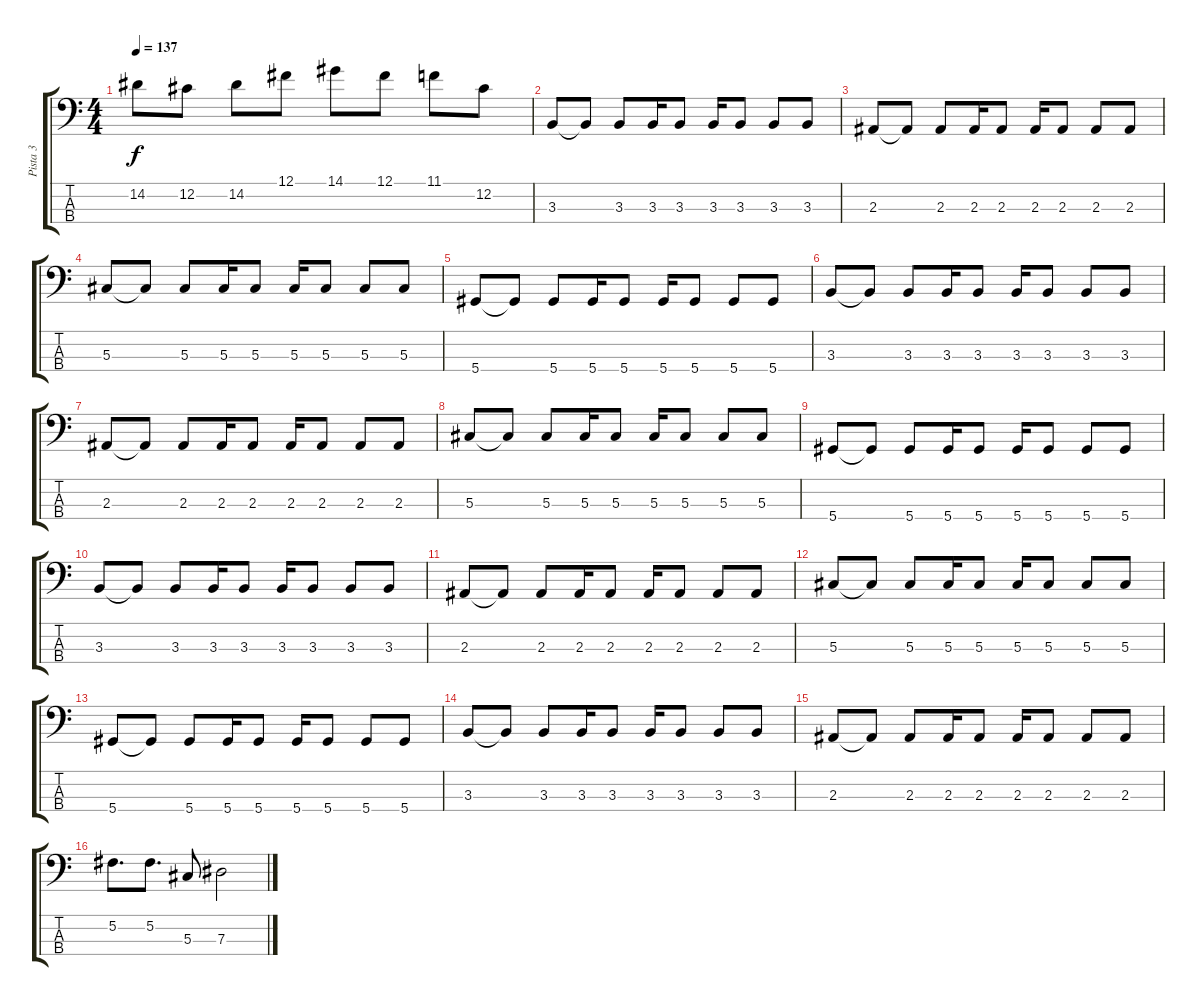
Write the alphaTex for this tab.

\track ("Pista 3" "Pista 3") {instrument electricbassfinger}
\staff {score tabs}
\tuning (Gb2 Db2 Ab1 Eb1) {hide}
\ts (4 4)
\tempo 137
\clef f4
\ks c
14.2.8{dy f} 12.2.8 14.2.8 12.1.8 14.1.8 12.1.8 11.1.8 12.2.8 |
3.3.8 3.3{t}.8 3.3.8 3.3.16 3.3.8 3.3.16 3.3.8 3.3.8 3.3.8 |
2.3.8 2.3{t}.8 2.3.8 2.3.16 2.3.8 2.3.16 2.3.8 2.3.8 2.3.8 |
5.3.8 5.3{t}.8 5.3.8 5.3.16 5.3.8 5.3.16 5.3.8 5.3.8 5.3.8 |
5.4.8 5.4{t}.8 5.4.8 5.4.16 5.4.8 5.4.16 5.4.8 5.4.8 5.4.8 |
3.3.8 3.3{t}.8 3.3.8 3.3.16 3.3.8 3.3.16 3.3.8 3.3.8 3.3.8 |
2.3.8 2.3{t}.8 2.3.8 2.3.16 2.3.8 2.3.16 2.3.8 2.3.8 2.3.8 |
5.3.8 5.3{t}.8 5.3.8 5.3.16 5.3.8 5.3.16 5.3.8 5.3.8 5.3.8 |
5.4.8 5.4{t}.8 5.4.8 5.4.16 5.4.8 5.4.16 5.4.8 5.4.8 5.4.8 |
3.3.8 3.3{t}.8 3.3.8 3.3.16 3.3.8 3.3.16 3.3.8 3.3.8 3.3.8 |
2.3.8 2.3{t}.8 2.3.8 2.3.16 2.3.8 2.3.16 2.3.8 2.3.8 2.3.8 |
5.3.8 5.3{t}.8 5.3.8 5.3.16 5.3.8 5.3.16 5.3.8 5.3.8 5.3.8 |
5.4.8 5.4{t}.8 5.4.8 5.4.16 5.4.8 5.4.16 5.4.8 5.4.8 5.4.8 |
3.3.8 3.3{t}.8 3.3.8 3.3.16 3.3.8 3.3.16 3.3.8 3.3.8 3.3.8 |
2.3.8 2.3{t}.8 2.3.8 2.3.16 2.3.8 2.3.16 2.3.8 2.3.8 2.3.8 |
5.2.8{d} 5.2.8{d} 5.3.8 7.3.2
